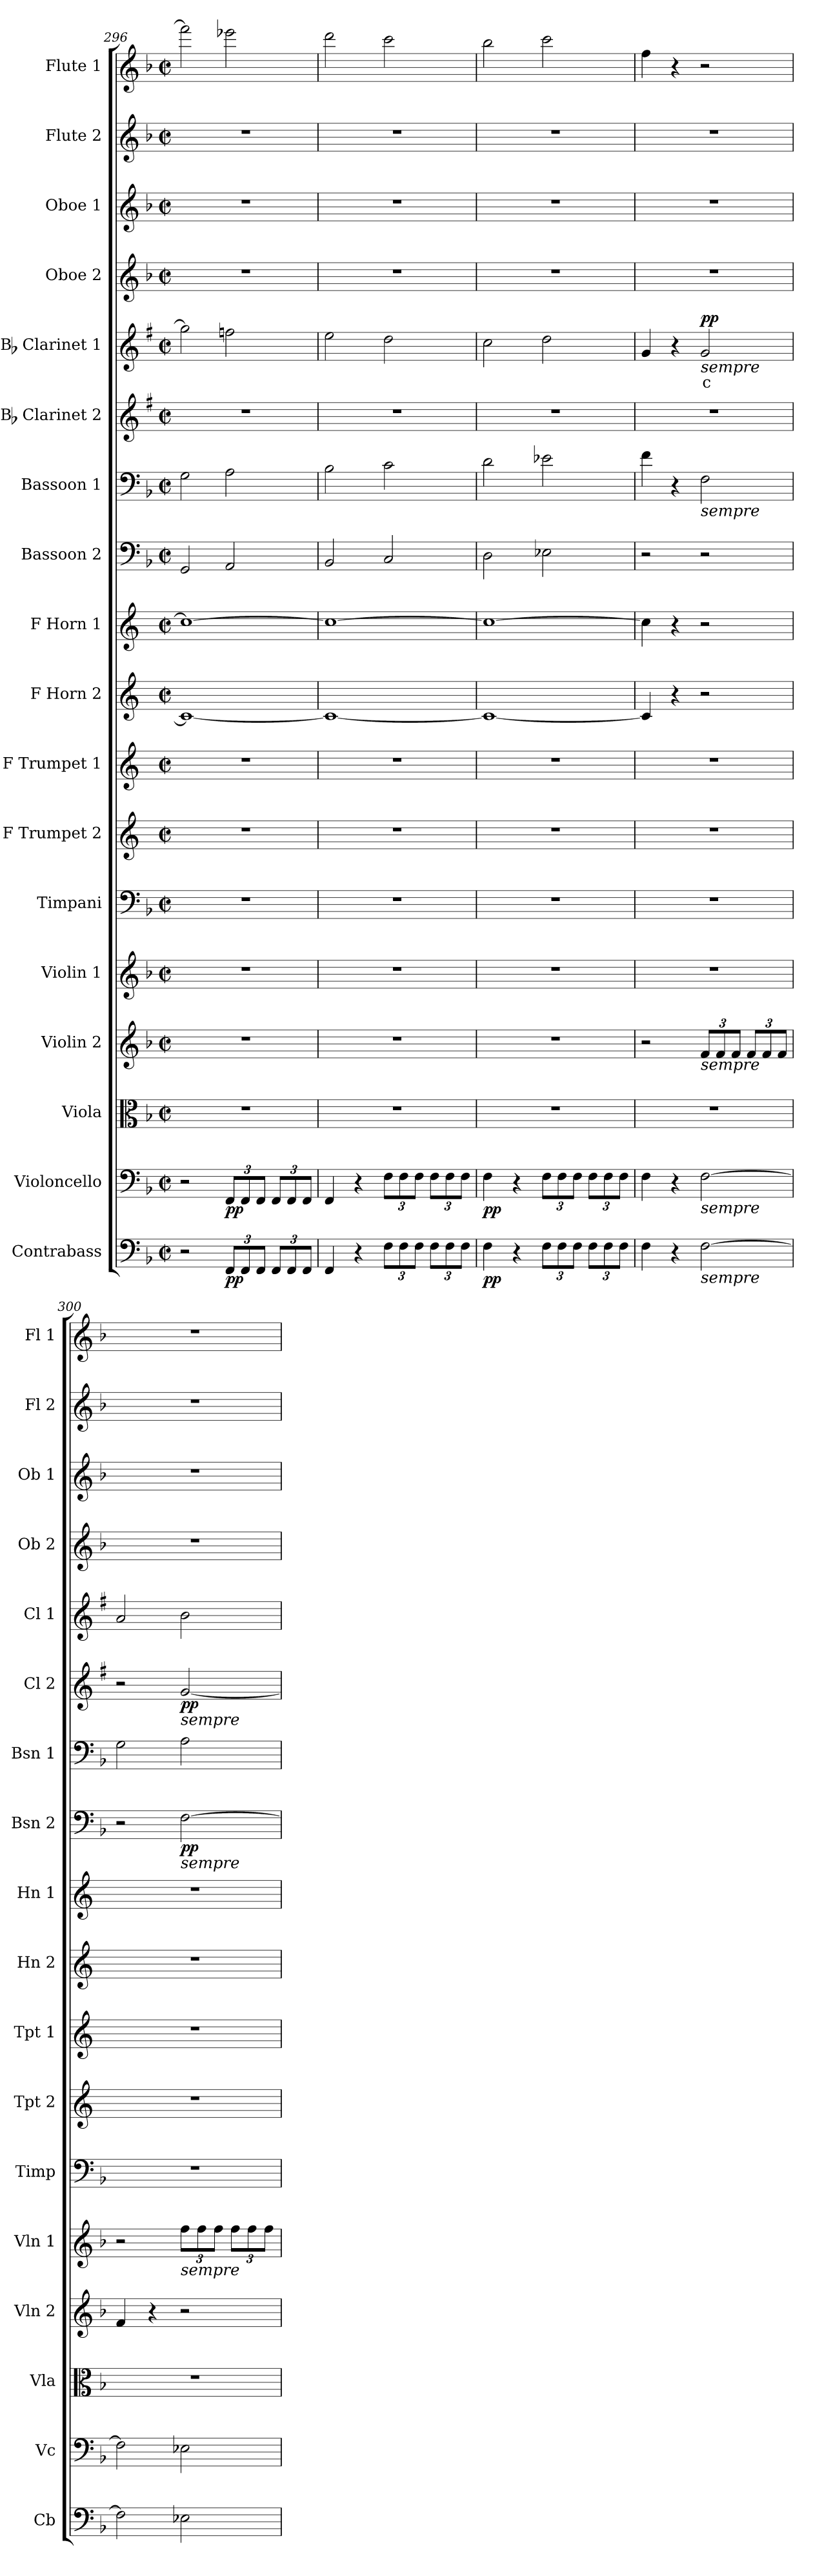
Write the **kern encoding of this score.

**kern	**dynam	**kern	**dynam	**kern	**kern	**kern	**kern	**kern	**kern	**kern	**kern	**kern	**dynam	**kern	**kern	**dynam	**kern	**text	**dynam	**kern	**kern	**kern	**kern
*part18	*part18	*part17	*part17	*part16	*part15	*part14	*part13	*part12	*part11	*part10	*part9	*part8	*part8	*part7	*part6	*part6	*part5	*part5	*part5	*part4	*part3	*part2	*part1
*staff18	*staff18	*staff17	*staff17	*staff16	*staff15	*staff14	*staff13	*staff12	*staff11	*staff10	*staff9	*staff8	*staff8	*staff7	*staff6	*staff6	*staff5	*staff5	*staff5	*staff4	*staff3	*staff2	*staff1
*I"Contrabass	*	*I"Violoncello	*	*I"Viola	*I"Violin 2	*I"Violin 1	*I"Timpani	*I"F Trumpet 2	*I"F Trumpet 1	*I"F Horn 2	*I"F Horn 1	*I"Bassoon 2	*	*I"Bassoon 1	*I"Bb Clarinet 2	*	*I"Bb Clarinet 1	*	*	*I"Oboe 2	*I"Oboe 1	*I"Flute 2	*I"Flute 1
*I'Cb	*	*I'Vc	*	*I'Vla	*I'Vln 2	*I'Vln 1	*I'Timp	*I'Tpt 2	*I'Tpt 1	*I'Hn 2	*I'Hn 1	*I'Bsn 2	*	*I'Bsn 1	*I'Cl 2	*	*I'Cl 1	*	*	*I'Ob 2	*I'Ob 1	*I'Fl 2	*I'Fl 1
*clefF4	*	*clefF4	*	*clefC3	*clefG2	*clefG2	*clefF4	*clefG2	*clefG2	*clefG2	*clefG2	*clefF4	*	*clefF4	*clefG2	*	*clefG2	*	*	*clefG2	*clefG2	*clefG2	*clefG2
*ITrd7c12	*	*	*	*	*	*	*	*ITrd-3c-5	*ITrd-3c-5	*ITrd4c7	*ITrd4c7	*	*	*	*ITrd1c2	*	*ITrd1c2	*	*	*	*	*	*
*k[b-]	*	*k[b-]	*	*k[b-]	*k[b-]	*k[b-]	*k[b-]	*k[b-]	*k[b-]	*k[b-]	*k[b-]	*k[b-]	*	*k[b-]	*k[b-]	*	*k[b-]	*	*	*k[b-]	*k[b-]	*k[b-]	*k[b-]
*M2/2	*	*M2/2	*	*M2/2	*M2/2	*M2/2	*M2/2	*M2/2	*M2/2	*M2/2	*M2/2	*M2/2	*	*M2/2	*M2/2	*	*M2/2	*	*	*M2/2	*M2/2	*M2/2	*M2/2
*met(c|)	*	*met(c|)	*	*met(c|)	*met(c|)	*met(c|)	*met(c|)	*met(c|)	*met(c|)	*met(c|)	*met(c|)	*met(c|)	*	*met(c|)	*met(c|)	*	*met(c|)	*	*	*met(c|)	*met(c|)	*met(c|)	*met(c|)
=296	=296	=296	=296	=296	=296	=296	=296	=296	=296	=296	=296	=296	=296	=296	=296	=296	=296	=296	=296	=296	=296	=296	=296
2r	.	2r	.	1r	1r	1r	1r	1r	1r	1F_	1f_	2GG/	.	2G\	1r	.	2ff\]	.	.	1r	1r	1r	2fff\]
*Xbrackettup	*	*Xbrackettup	*	*	*	*	*	*	*	*	*	*	*	*	*	*	*	*	*	*	*	*	*
!	!LO:DY:b	!	!LO:DY:b	!	!	!	!	!	!	!	!	!	!	!	!	!	!	!	!	!	!	!	!
12FFF/L	pp	12FF/L	pp	.	.	.	.	.	.	.	.	2AA/	.	2A\	.	.	2ee-X\	.	.	.	.	.	2eee-X\
12FFF/	.	12FF/	.	.	.	.	.	.	.	.	.	.	.	.	.	.	.	.	.	.	.	.	.
12FFF/J	.	12FF/J	.	.	.	.	.	.	.	.	.	.	.	.	.	.	.	.	.	.	.	.	.
12FFF/L	.	12FF/L	.	.	.	.	.	.	.	.	.	.	.	.	.	.	.	.	.	.	.	.	.
12FFF/	.	12FF/	.	.	.	.	.	.	.	.	.	.	.	.	.	.	.	.	.	.	.	.	.
12FFF/J	.	12FF/J	.	.	.	.	.	.	.	.	.	.	.	.	.	.	.	.	.	.	.	.	.
=297	=297	=297	=297	=297	=297	=297	=297	=297	=297	=297	=297	=297	=297	=297	=297	=297	=297	=297	=297	=297	=297	=297	=297
4FFF/	.	4FF/	.	1r	1r	1r	1r	1r	1r	1F_	1f_	2BB-/	.	2B-\	1r	.	2dd\	.	.	1r	1r	1r	2ddd\
4r	.	4r	.	.	.	.	.	.	.	.	.	.	.	.	.	.	.	.	.	.	.	.	.
12FF\L	.	12F\L	.	.	.	.	.	.	.	.	.	2C/	.	2c\	.	.	2cc\	.	.	.	.	.	2ccc\
12FF\	.	12F\	.	.	.	.	.	.	.	.	.	.	.	.	.	.	.	.	.	.	.	.	.
12FF\J	.	12F\J	.	.	.	.	.	.	.	.	.	.	.	.	.	.	.	.	.	.	.	.	.
12FF\L	.	12F\L	.	.	.	.	.	.	.	.	.	.	.	.	.	.	.	.	.	.	.	.	.
12FF\	.	12F\	.	.	.	.	.	.	.	.	.	.	.	.	.	.	.	.	.	.	.	.	.
12FF\J	.	12F\J	.	.	.	.	.	.	.	.	.	.	.	.	.	.	.	.	.	.	.	.	.
=298	=298	=298	=298	=298	=298	=298	=298	=298	=298	=298	=298	=298	=298	=298	=298	=298	=298	=298	=298	=298	=298	=298	=298
!	!LO:DY:b	!	!LO:DY:b	!	!	!	!	!	!	!	!	!	!	!	!	!	!	!	!	!	!	!	!
4FF\	pp	4F\	pp	1r	1r	1r	1r	1r	1r	1F_	1f_	2D\	.	2d\	1r	.	2b-\	.	.	1r	1r	1r	2bb-\
4r	.	4r	.	.	.	.	.	.	.	.	.	.	.	.	.	.	.	.	.	.	.	.	.
12FF\L	.	12F\L	.	.	.	.	.	.	.	.	.	2E-X\	.	2e-X\	.	.	2cc\	.	.	.	.	.	2ccc\
12FF\	.	12F\	.	.	.	.	.	.	.	.	.	.	.	.	.	.	.	.	.	.	.	.	.
12FF\J	.	12F\J	.	.	.	.	.	.	.	.	.	.	.	.	.	.	.	.	.	.	.	.	.
12FF\L	.	12F\L	.	.	.	.	.	.	.	.	.	.	.	.	.	.	.	.	.	.	.	.	.
12FF\	.	12F\	.	.	.	.	.	.	.	.	.	.	.	.	.	.	.	.	.	.	.	.	.
12FF\J	.	12F\J	.	.	.	.	.	.	.	.	.	.	.	.	.	.	.	.	.	.	.	.	.
=299	=299	=299	=299	=299	=299	=299	=299	=299	=299	=299	=299	=299	=299	=299	=299	=299	=299	=299	=299	=299	=299	=299	=299
4FF\	.	4F\	.	1r	2r	1r	1r	1r	1r	4F/]	4f\]	2r	.	4f\	1r	.	4f/	.	.	1r	1r	1r	4ff\
4r	.	4r	.	.	.	.	.	.	.	4r	4r	.	.	4r	.	.	4r	.	.	.	.	.	4r
*	*	*	*	*	*Xbrackettup	*	*	*	*	*	*	*	*	*	*	*	*	*	*	*	*	*	*
!	!	!	!	!	!	!	!	!	!	!	!	!	!	!	!	!	!LO:TX:b:i:t=sempre	!	!	!	!	!	!
!	!	!	!	!	!	!	!	!	!	!	!	!	!	!LO:TX:b:i:t=sempre	!	!	!	!	!	!	!	!	!
!	!	!	!	!	!LO:TX:b:i:t=sempre	!	!	!	!	!	!	!	!	!	!	!	!	!	!	!	!	!	!
!	!	!LO:TX:b:i:t=sempre	!	!	!	!	!	!	!	!	!	!	!	!	!	!	!	!	!	!	!	!	!
!LO:TX:b:i:t=sempre	!	!	!	!	!	!	!	!	!	!	!	!	!	!	!	!	!	!	!	!	!	!	!
!	!	!	!	!	!	!	!	!	!	!	!	!	!	!	!	!	!	!LO:LY:b:color=#FF0000	!LO:DY:b	!	!	!	!
[2FF\	.	[2F\	.	.	12f/L	.	.	.	.	2r	2r	2r	.	2F\	.	.	2f/	c	pp	.	.	.	2r
.	.	.	.	.	12f/	.	.	.	.	.	.	.	.	.	.	.	.	.	.	.	.	.	.
.	.	.	.	.	12f/J	.	.	.	.	.	.	.	.	.	.	.	.	.	.	.	.	.	.
.	.	.	.	.	12f/L	.	.	.	.	.	.	.	.	.	.	.	.	.	.	.	.	.	.
.	.	.	.	.	12f/	.	.	.	.	.	.	.	.	.	.	.	.	.	.	.	.	.	.
.	.	.	.	.	12f/J	.	.	.	.	.	.	.	.	.	.	.	.	.	.	.	.	.	.
!!LO:PB:g=z
=300	=300	=300	=300	=300	=300	=300	=300	=300	=300	=300	=300	=300	=300	=300	=300	=300	=300	=300	=300	=300	=300	=300	=300
2FF\]	.	2F\]	.	1r	4f/	2r	1r	1r	1r	1r	1r	2r	.	2G\	2r	.	2g/	.	.	1r	1r	1r	1r
.	.	.	.	.	4r	.	.	.	.	.	.	.	.	.	.	.	.	.	.	.	.	.	.
*	*	*	*	*	*	*Xbrackettup	*	*	*	*	*	*	*	*	*	*	*	*	*	*	*	*	*
!	!	!	!	!	!	!	!	!	!	!	!	!	!	!	!LO:TX:b:i:t=sempre	!	!	!	!	!	!	!	!
!	!	!	!	!	!	!	!	!	!	!	!	!LO:TX:b:i:t=sempre	!	!	!	!	!	!	!	!	!	!	!
!	!	!	!	!	!	!LO:TX:b:i:t=sempre	!	!	!	!	!	!	!	!	!	!	!	!	!	!	!	!	!
!	!	!	!	!	!	!	!	!	!	!	!	!	!LO:DY:b	!	!	!LO:DY:b	!	!	!	!	!	!	!
2EE-X\	.	2E-X\	.	.	2r	12ff\L	.	.	.	.	.	[2F\	pp	2A\	[2f/	pp	2a\	.	.	.	.	.	.
.	.	.	.	.	.	12ff\	.	.	.	.	.	.	.	.	.	.	.	.	.	.	.	.	.
.	.	.	.	.	.	12ff\J	.	.	.	.	.	.	.	.	.	.	.	.	.	.	.	.	.
.	.	.	.	.	.	12ff\L	.	.	.	.	.	.	.	.	.	.	.	.	.	.	.	.	.
.	.	.	.	.	.	12ff\	.	.	.	.	.	.	.	.	.	.	.	.	.	.	.	.	.
.	.	.	.	.	.	12ff\J	.	.	.	.	.	.	.	.	.	.	.	.	.	.	.	.	.
=	=	=	=	=	=	=	=	=	=	=	=	=	=	=	=	=	=	=	=	=	=	=	=
*-	*-	*-	*-	*-	*-	*-	*-	*-	*-	*-	*-	*-	*-	*-	*-	*-	*-	*-	*-	*-	*-	*-	*-
